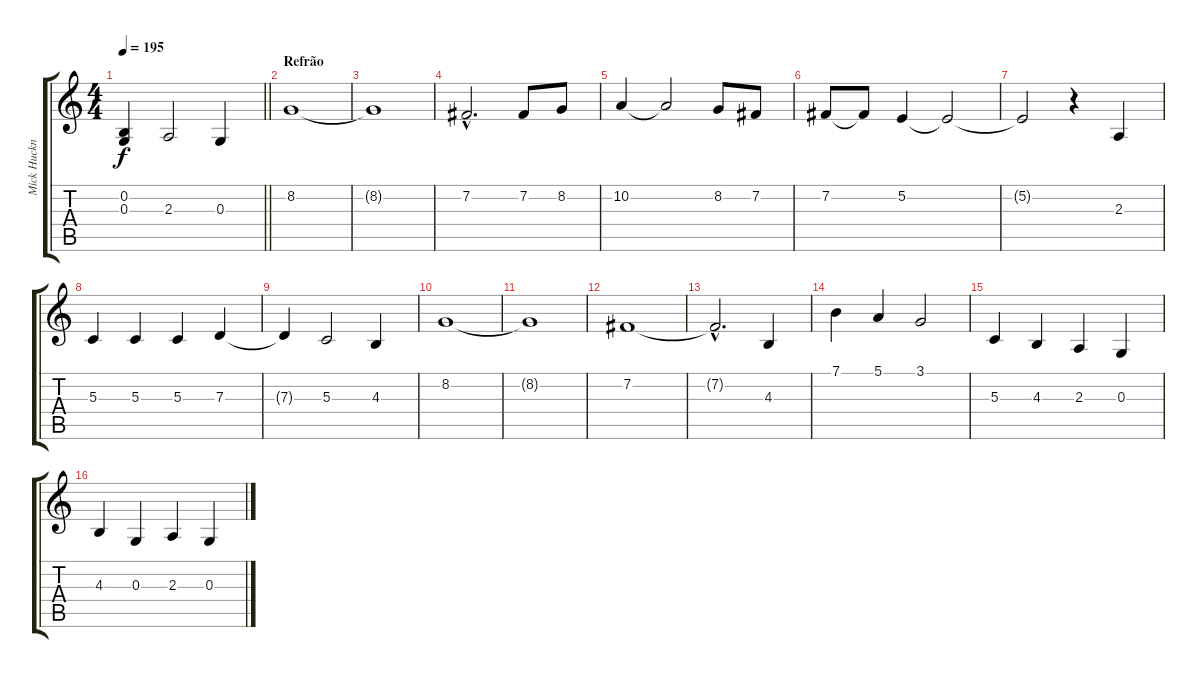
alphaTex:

\track ("Mick Hucknall (Vocal)" "Mick Huckn") {instrument acousticgrandpiano}
\staff {score tabs}
\tuning (E4 B3 G3 D3 A2 E2) {hide}
\ts (4 4)
\tempo 195
\clef g2
\barLineRight lightlight
\ks c
(0.2{t} 0.3).4{dy f} 2.3.2 0.3.4 |
\section ("" "Refrão")
8.2.1 |
8.2{t}.1 |
7.2{hac}.2{d} 7.2.8 8.2.8 |
10.2.4 10.2{t}.2 8.2.8 7.2.8 |
7.2.8 7.2{t}.8 5.2.4 5.2{t}.2 |
5.2{t}.2 r.4 2.3.4 |
5.3.4 5.3.4 5.3.4 7.3.4 |
7.3{t}.4 5.3.2 4.3.4 |
8.2.1 |
8.2{t}.1 |
7.2.1 |
7.2{hac t}.2{d} 4.3.4 |
7.1.4 5.1.4 3.1.2 |
5.3.4 4.3.4 2.3.4 0.3.4 |
4.3.4 0.3.4 2.3.4 0.3.4
